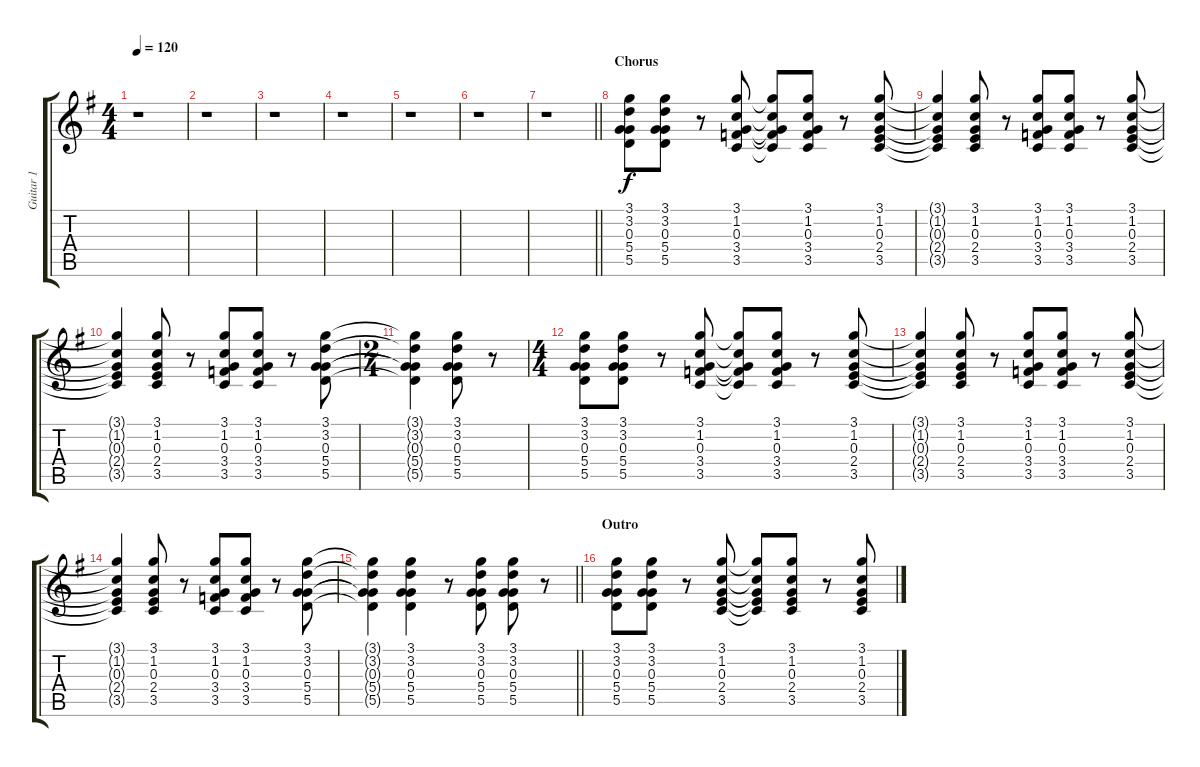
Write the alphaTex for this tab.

\track ("Guitar 1" "Guitar 1") {instrument overdrivenguitar}
\staff {score tabs}
\tuning (E4 B3 G3 D3 A2 E2) {hide}
\ts (4 4)
\tempo 120
\clef g2
\ks g
r.1{dy f} |
r.1 |
r.1 |
r.1 |
r.1 |
r.1 |
\barLineRight lightlight
r.1 |
\section ("" "Chorus")
(3.1 3.2 0.3 5.4 5.5).8 (3.1 3.2 0.3 5.4 5.5).8 r.8 (3.1 1.2 0.3 3.4 3.5).8 (3.1{t} 1.2{t} 0.3{t} 3.4{t} 3.5{t}).8 (3.1 1.2 0.3 3.4 3.5).8 r.8 (3.1 1.2 0.3 2.4 3.5).8 |
(3.1{t} 1.2{t} 0.3{t} 2.4{t} 3.5{t}).4 (3.1 1.2 0.3 2.4 3.5).8 r.8 (3.1 1.2 0.3 3.4 3.5).8 (3.1 1.2 0.3 3.4 3.5).8 r.8 (3.1 1.2 0.3 2.4 3.5).8 |
(3.1{t} 1.2{t} 0.3{t} 2.4{t} 3.5{t}).4 (3.1 1.2 0.3 2.4 3.5).8 r.8 (3.1 1.2 0.3 3.4 3.5).8 (3.1 1.2 0.3 3.4 3.5).8 r.8 (3.1 3.2 0.3 5.4 5.5).8 |
\ts (2 4)
(3.1{t} 3.2{t} 0.3{t} 5.4{t} 5.5{t}).4 (3.1 3.2 0.3 5.4 5.5).8 r.8 |
\ts (4 4)
(3.1 3.2 0.3 5.4 5.5).8 (3.1 3.2 0.3 5.4 5.5).8 r.8 (3.1 1.2 0.3 3.4 3.5).8 (3.1{t} 1.2{t} 0.3{t} 3.4{t} 3.5{t}).8 (3.1 1.2 0.3 3.4 3.5).8 r.8 (3.1 1.2 0.3 2.4 3.5).8 |
(3.1{t} 1.2{t} 0.3{t} 2.4{t} 3.5{t}).4 (3.1 1.2 0.3 2.4 3.5).8 r.8 (3.1 1.2 0.3 3.4 3.5).8 (3.1 1.2 0.3 3.4 3.5).8 r.8 (3.1 1.2 0.3 2.4 3.5).8 |
(3.1{t} 1.2{t} 0.3{t} 2.4{t} 3.5{t}).4 (3.1 1.2 0.3 2.4 3.5).8 r.8 (3.1 1.2 0.3 3.4 3.5).8 (3.1 1.2 0.3 3.4 3.5).8 r.8 (3.1 3.2 0.3 5.4 5.5).8 |
\barLineRight lightlight
(3.1{t} 3.2{t} 0.3{t} 5.4{t} 5.5{t}).4 (3.1 3.2 0.3 5.4 5.5).4 r.8 (3.1 3.2 0.3 5.4 5.5).8 (3.1 3.2 0.3 5.4 5.5).8 r.8 |
\section ("" "Outro")
(3.1 3.2 0.3 5.4 5.5).8 (3.1 3.2 0.3 5.4 5.5).8 r.8 (3.1 1.2 0.3 2.4 3.5).8 (3.1{t} 1.2{t} 0.3{t} 2.4{t} 3.5{t}).8 (3.1 1.2 0.3 2.4 3.5).8 r.8 (3.1 1.2 0.3 2.4 3.5).8
